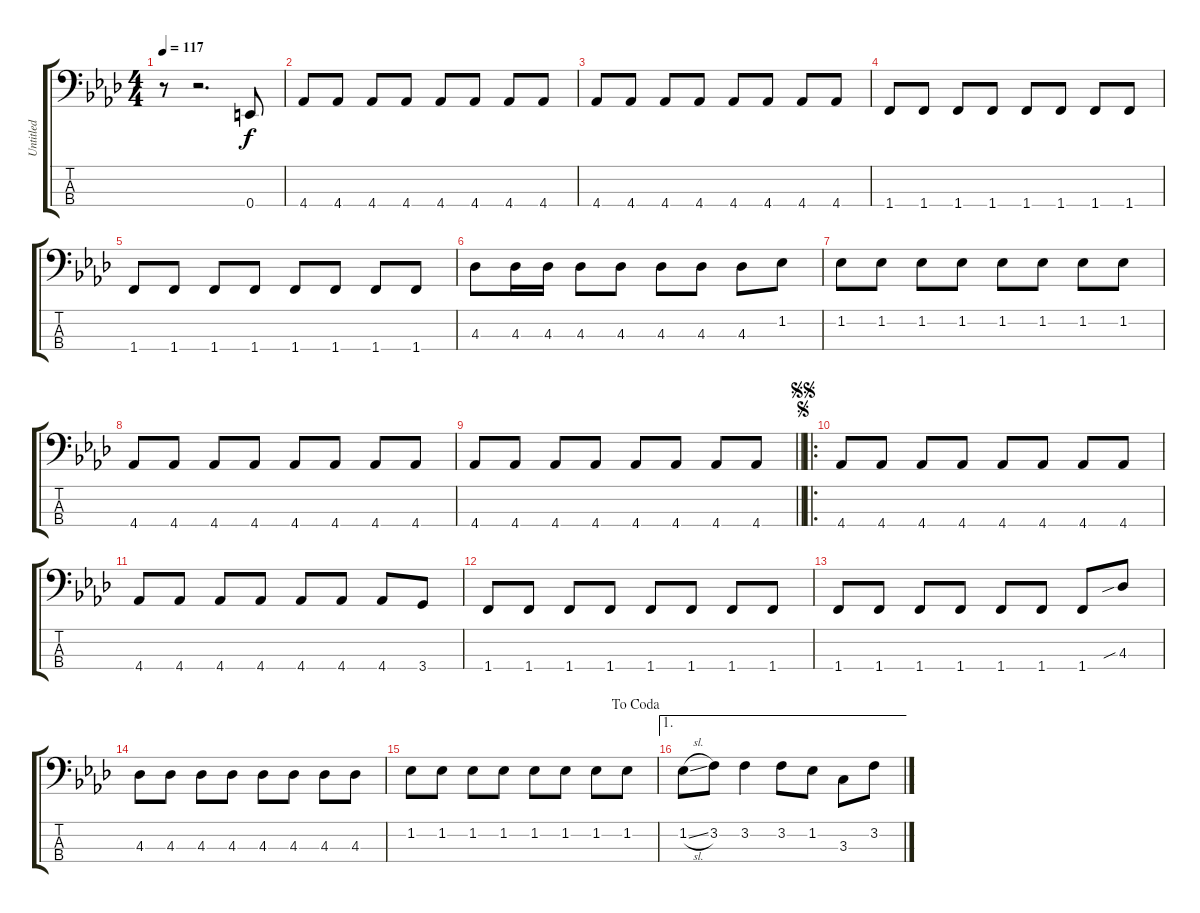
\track ("Untitled" "Untitled") {instrument electricbassfinger}
\staff {score tabs}
\tuning (G2 D2 A1 E1) {hide}
\ts (4 4)
\tempo 117
\clef f4
\ks ab
r.8{dy f instrument electricbassfinger} r.2{d} 0.4.8 |
4.4.8 4.4.8 4.4.8 4.4.8 4.4.8 4.4.8 4.4.8 4.4.8 |
4.4.8 4.4.8 4.4.8 4.4.8 4.4.8 4.4.8 4.4.8 4.4.8 |
1.4.8 1.4.8 1.4.8 1.4.8 1.4.8 1.4.8 1.4.8 1.4.8 |
1.4.8 1.4.8 1.4.8 1.4.8 1.4.8 1.4.8 1.4.8 1.4.8 |
4.3.8 4.3.16 4.3.16 4.3.8 4.3.8 4.3.8 4.3.8 4.3.8 1.2.8 |
1.2.8 1.2.8 1.2.8 1.2.8 1.2.8 1.2.8 1.2.8 1.2.8 |
4.4.8 4.4.8 4.4.8 4.4.8 4.4.8 4.4.8 4.4.8 4.4.8 |
\barLineRight lightlight
4.4.8 4.4.8 4.4.8 4.4.8 4.4.8 4.4.8 4.4.8 4.4.8 |
\ro
\jump segno
\jump segnosegno
4.4.8 4.4.8 4.4.8 4.4.8 4.4.8 4.4.8 4.4.8 4.4.8 |
4.4.8 4.4.8 4.4.8 4.4.8 4.4.8 4.4.8 4.4.8 3.4.8 |
1.4.8 1.4.8 1.4.8 1.4.8 1.4.8 1.4.8 1.4.8 1.4.8 |
1.4.8 1.4.8 1.4.8 1.4.8 1.4.8 1.4.8 1.4.8 4.3{sib}.8 |
4.3.8 4.3.8 4.3.8 4.3.8 4.3.8 4.3.8 4.3.8 4.3.8 |
\jump dacoda
1.2.8 1.2.8 1.2.8 1.2.8 1.2.8 1.2.8 1.2.8 1.2.8 |
\ae 1
1.2{sl}.8 3.2.8 3.2.4 3.2.8 1.2.8 3.3.8 3.2.8
